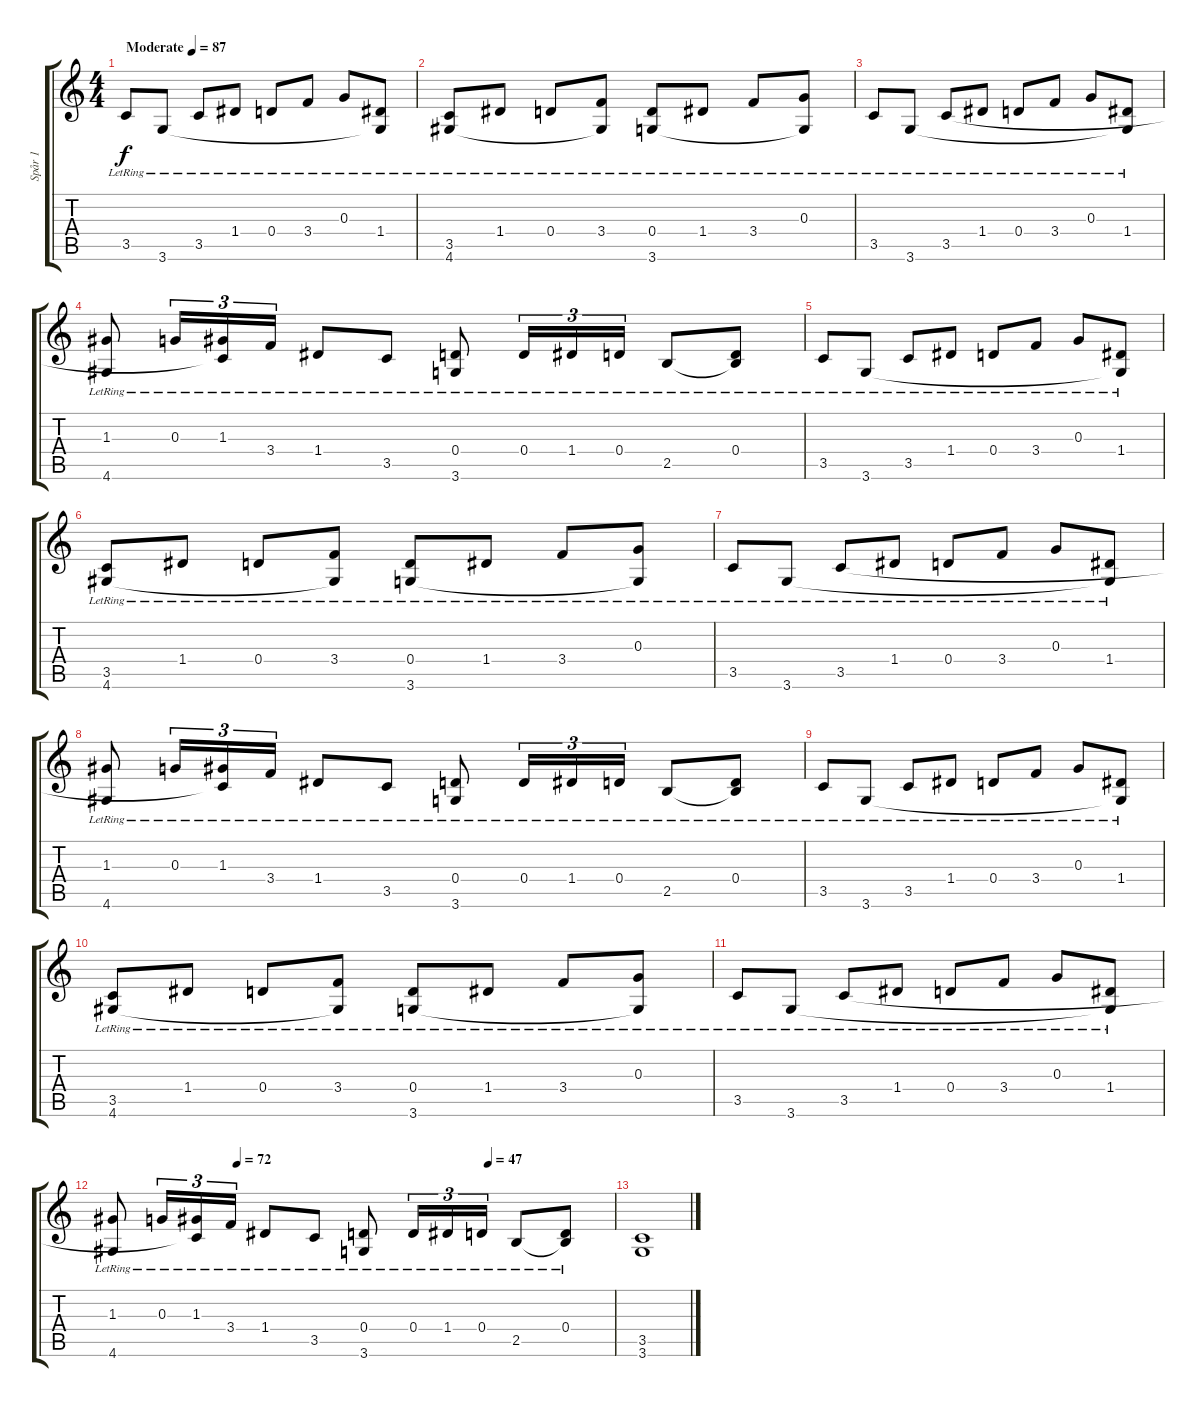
\track ("Spår 1" "Spår 1") {instrument acousticguitarsteel}
\staff {score tabs}
\tuning (E4 B3 G3 D3 A2 E2) {hide}
\ts (4 4)
\tempo (87 "Moderate")
\clef g2
\ks c
3.5{lr}.8{dy f instrument acousticguitarsteel} 3.6{lr}.8 3.5{lr}.8 1.4{lr}.8 0.4{lr}.8 3.4{lr}.8 0.3{lr}.8 (1.4{lr} 3.6{t}).8 |
(3.5{lr} 4.6{lr}).8 1.4{lr}.8 0.4{lr}.8 (3.4{lr} 4.6{t}).8 (0.4{lr} 3.6{lr}).8 1.4{lr}.8 3.4{lr}.8 (0.3{lr} 3.6{t}).8 |
3.5{lr}.8 3.6{lr}.8 3.5{lr}.8 1.4{lr}.8 0.4{lr}.8 3.4{lr}.8 0.3{lr}.8 (1.4{lr} 3.6{t}).8 |
(1.3{lr} 4.6).8 0.3{lr}.16{tu (3 2)} (1.3{lr} 3.5{t}).16{tu (3 2)} 3.4{lr}.16{tu (3 2)} 1.4{lr}.8 3.5{lr}.8 (0.4{lr} 3.6{lr}).8 0.4{lr}.16{tu (3 2)} 1.4{lr}.16{tu (3 2)} 0.4{lr}.16{tu (3 2)} 2.5{lr}.8 (0.4{lr} 2.5{t}).8 |
3.5{lr}.8 3.6{lr}.8 3.5{lr}.8 1.4{lr}.8 0.4{lr}.8 3.4{lr}.8 0.3{lr}.8 (1.4{lr} 3.6{t}).8 |
(3.5{lr} 4.6{lr}).8 1.4{lr}.8 0.4{lr}.8 (3.4{lr} 4.6{t}).8 (0.4{lr} 3.6{lr}).8 1.4{lr}.8 3.4{lr}.8 (0.3{lr} 3.6{t}).8 |
3.5{lr}.8 3.6{lr}.8 3.5{lr}.8 1.4{lr}.8 0.4{lr}.8 3.4{lr}.8 0.3{lr}.8 (1.4{lr} 3.6{t}).8 |
(1.3{lr} 4.6).8 0.3{lr}.16{tu (3 2)} (1.3{lr} 3.5{t}).16{tu (3 2)} 3.4{lr}.16{tu (3 2)} 1.4{lr}.8 3.5{lr}.8 (0.4{lr} 3.6{lr}).8 0.4{lr}.16{tu (3 2)} 1.4{lr}.16{tu (3 2)} 0.4{lr}.16{tu (3 2)} 2.5{lr}.8 (0.4{lr} 2.5{t}).8 |
3.5{lr}.8 3.6{lr}.8 3.5{lr}.8 1.4{lr}.8 0.4{lr}.8 3.4{lr}.8 0.3{lr}.8 (1.4{lr} 3.6{t}).8 |
(3.5{lr} 4.6{lr}).8 1.4{lr}.8 0.4{lr}.8 (3.4{lr} 4.6{t}).8 (0.4{lr} 3.6{lr}).8 1.4{lr}.8 3.4{lr}.8 (0.3{lr} 3.6{t}).8 |
3.5{lr}.8 3.6{lr}.8 3.5{lr}.8 1.4{lr}.8 0.4{lr}.8 3.4{lr}.8 0.3{lr}.8 (1.4{lr} 3.6{t}).8 |
\tempo (72 0.25)
\tempo (47 0.75)
(1.3{lr} 4.6).8 0.3{lr}.16{tu (3 2)} (1.3{lr} 3.5{t}).16{tu (3 2)} 3.4{lr}.16{tu (3 2)} 1.4{lr}.8 3.5{lr}.8 (0.4{lr} 3.6{lr}).8 0.4{lr}.16{tu (3 2)} 1.4{lr}.16{tu (3 2)} 0.4{lr}.16{tu (3 2)} 2.5{lr}.8 (0.4{lr} 2.5{t}).8 |
(3.5 3.6).1
